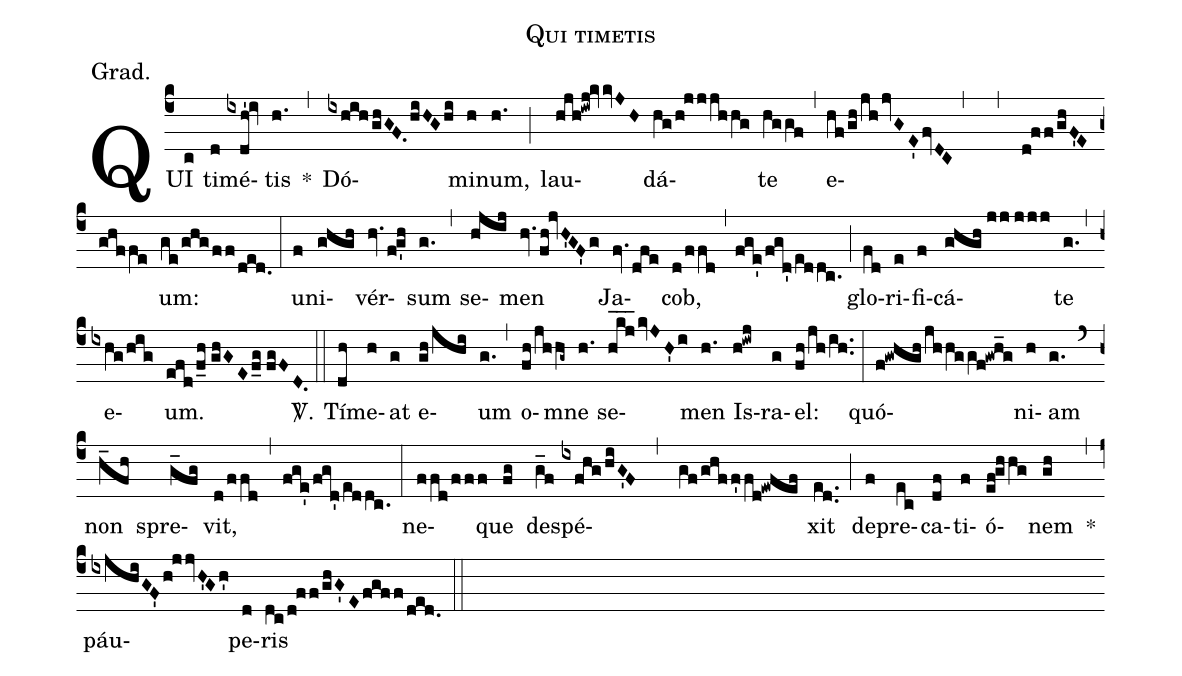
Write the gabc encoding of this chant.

name:Qui timetis;
annotation:Grad.;
mode:1;
office-part:Gradual;
%%
(c4) QUI(c) ti(d)mé(ixdh'!iv)tis(h.) *(,) Dó(ixhih/ghGF./hiHG/hi)mi(h)num,(h.) (;) lau(hjh!iwj!kvvJH)dá(hg/h!jjjhhg)te(hggf) (,) e(hf/gh/jh/jvGE'/fvDC, , d!ff/ghF'E/ghffe)um:(ge/ghg/ff/ded.) (:) u(f)ni(ghgh)vér(hv.f!g'h)sum(g.) (,) se(hjij)men(hv./fh!jvH'GF'g) Ja(fv./dfe)cob,(d/ffd) (,) (fge'/fgd'/eddc.) (;) glo(fd)ri(e)fi(f)cá(ghgh//jj//jjj)te(g.) (,) e(ixhg/hig)um.(efd/f_h//ghGE/f_g//fgFD.) <sp>V/</sp>.(::) Tí(dh)me(h)at(g) e(gh/jhi)um(g.) (,) o(fh/jhhg~)mne(h.) se(hkj___/kvJH'i)men(h.) Is(h!iwj)ra(g)el:(fh/jh/ih..) (:) quó(f!gwhgh/jhhggf!gwh_g)ni(h)am(g.) (`) non(h_fh) spre(g_fg)vit,(d/ffd) (,) (fge'/fgd'/eddc.) (:) ne(ffd/fff)que(fg) de(g_f)spé(ixfhg/hiG'F,gf/ghff'fd!ewfef)xit(ed..) (;) de(f)pre(ec)ca(df)ti(f)ó(ef!ghhg)nem(gh) *(,) páu(ixjhiGF'/h!jjvH'Gh')pe(d)ris(dc/d!ff/ghG'E/fgff/ded.) (::)
